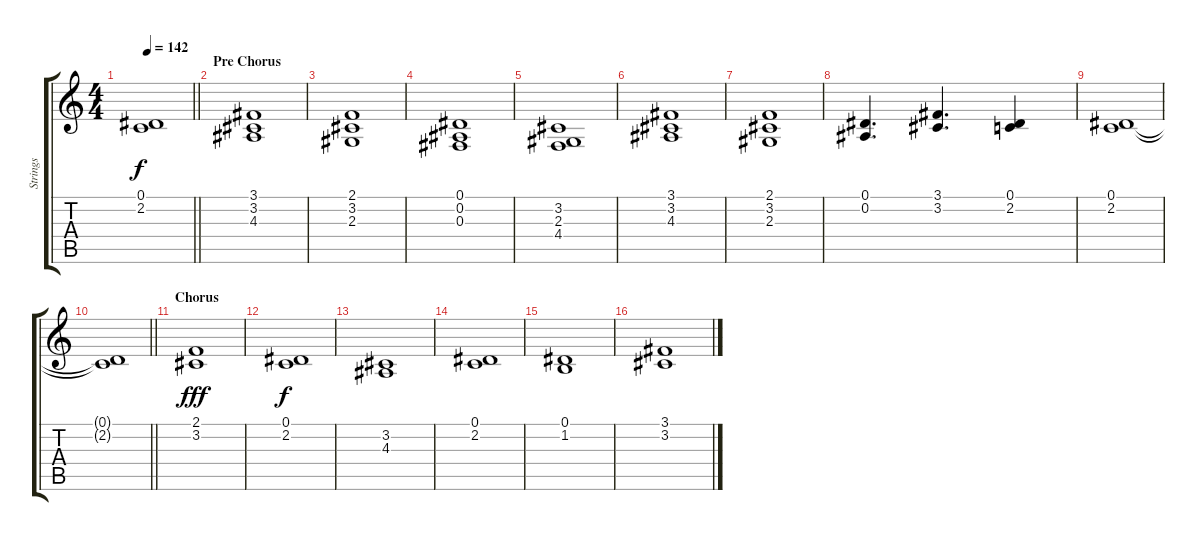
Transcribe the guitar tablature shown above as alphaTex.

\track ("Strings" "Strings") {instrument stringensemble2}
\staff {score tabs}
\tuning (Eb4 Bb3 Gb3 Db3 Ab2 Eb2) {hide}
\ts (4 4)
\tempo 142
\clef g2
\barLineRight lightlight
\ks c
(0.1{t} 2.2{t}).1{dy f} |
\section ("" "Pre Chorus")
(3.1 3.2 4.3).1 |
(2.1 3.2 2.3).1 |
(0.1 0.2 0.3).1 |
(3.2 2.3 4.4).1 |
(3.1 3.2 4.3).1 |
(2.1 3.2 2.3).1 |
(0.1 0.2).4{d} (3.1 3.2).4{d} (0.1 2.2).4 |
(0.1 2.2).1 |
\barLineRight lightlight
(0.1{t} 2.2{t}).1 |
\section ("" "Chorus")
(2.1 3.2).1{dy fff} |
(0.1 2.2).1{dy f} |
(3.2 4.3).1 |
(0.1 2.2).1 |
(0.1 1.2).1 |
(3.1 3.2).1
